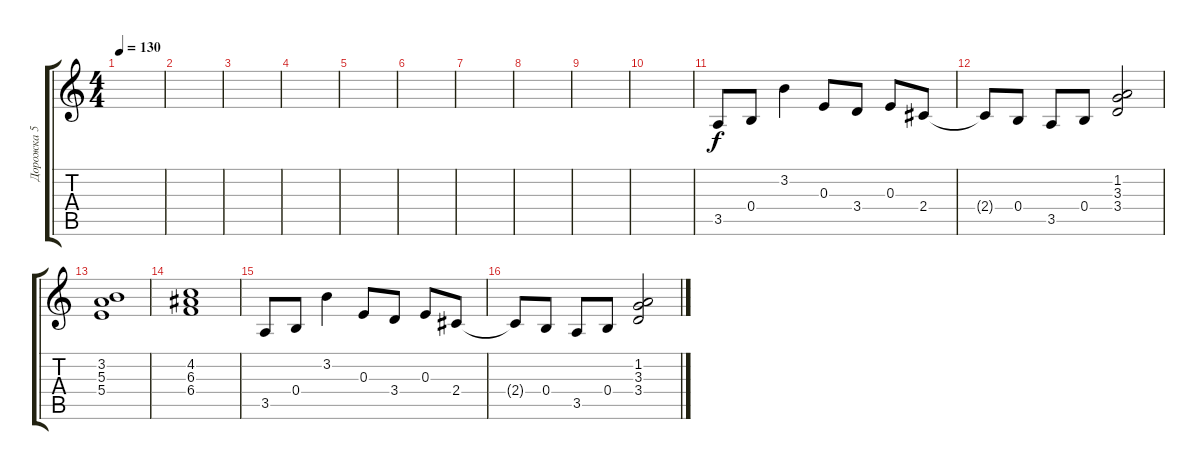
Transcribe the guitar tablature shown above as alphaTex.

\track ("Дорожка 5" "Дорожка 5") {instrument acousticguitarsteel}
\staff {score tabs}
\tuning (Db4 Ab3 E3 B2 Gb2 B1) {hide}
\ts (4 4)
\tempo 130
\clef g2
\ks c
|
|
|
|
|
|
|
|
|
|
3.5.8 0.4.8 3.2.4 0.3.8 3.4.8 0.3.8 2.4.8 |
2.4{t}.8 0.4.8 3.5.8 0.4.8 (1.2 3.3 3.4).2 |
(3.2 5.3 5.4).1 |
(4.2 6.3 6.4).1 |
3.5.8 0.4.8 3.2.4 0.3.8 3.4.8 0.3.8 2.4.8 |
2.4{t}.8 0.4.8 3.5.8 0.4.8 (1.2 3.3 3.4).2
